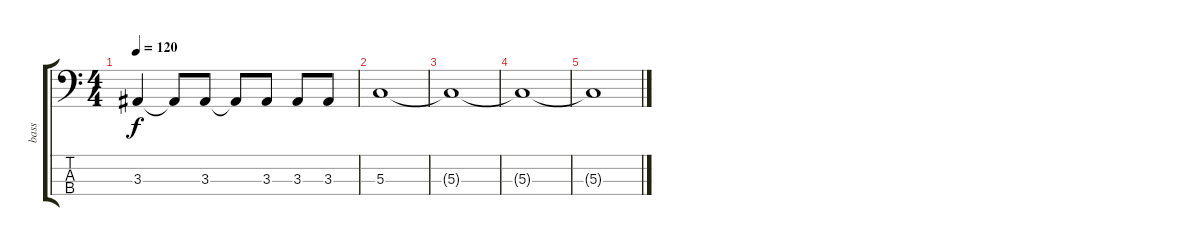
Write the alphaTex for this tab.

\track ("bass" "bass") {instrument electricbassfinger}
\staff {score tabs}
\tuning (F2 C2 G1 D1) {hide}
\ts (4 4)
\tempo 120
\clef f4
\ks c
3.3.4{dy f} 3.3{t}.8 3.3.8 3.3{t}.8 3.3.8 3.3.8 3.3.8 |
5.3.1 |
5.3{t}.1 |
5.3{t}.1 |
5.3{t}.1
